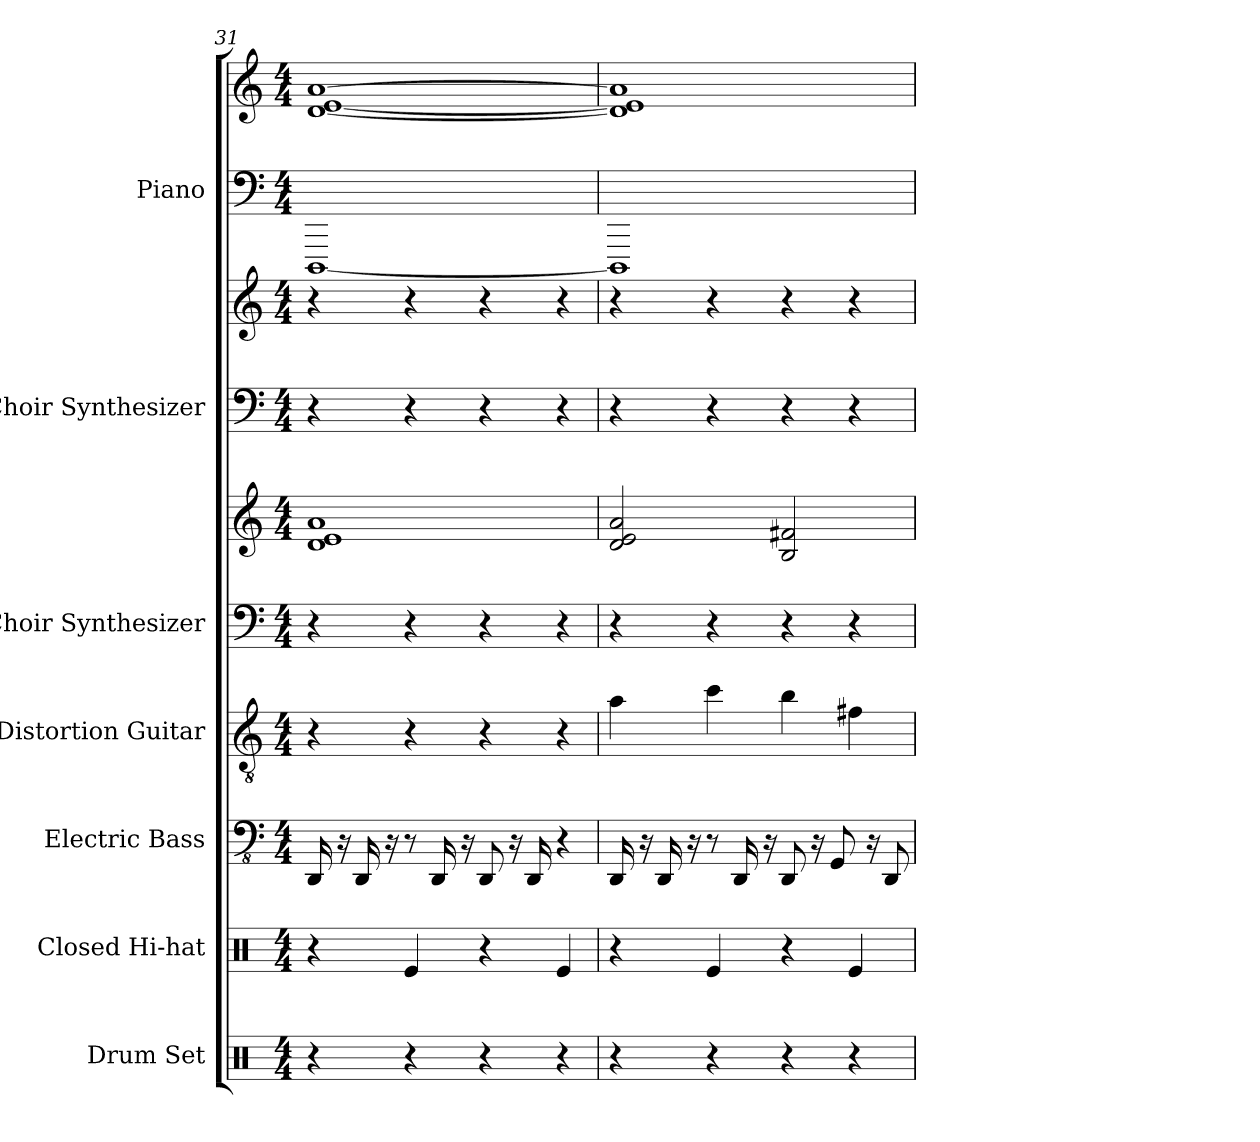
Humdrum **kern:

**kern	**kern	**kern	**kern	**kern	**kern	**kern	**kern	**kern	**kern
*part7	*part6	*part5	*part4	*part3	*part3	*part2	*part2	*part1	*part1
*staff10	*staff9	*staff8	*staff7	*staff6	*staff5	*staff4	*staff3	*staff2	*staff1
*I"Drum Set	*I"Closed Hi-hat	*I"Electric Bass	*I"Distortion Guitar	*I"Choir Synthesizer	*	*I"Choir Synthesizer	*	*I"Piano	*
*I'Drums	*I'Cl HH	*I'El. B.	*I'Dist. Guit.	*I'Synth.	*	*I'Synth.	*	*I'Pno.	*
*clefX	*clefX	*clefFv4	*clefGv2	*clefF4	*clefG2	*clefF4	*clefG2	*clefF4	*clefG2
*k[]	*k[]	*k[]	*k[]	*k[]	*k[]	*k[]	*k[]	*k[]	*k[]
*M4/4	*M4/4	*M4/4	*M4/4	*M4/4	*M4/4	*M4/4	*M4/4	*M4/4	*M4/4
=31	=31	=31	=31	=31	=31	=31	=31	=31	=31
4r	4r	16DDD	4r	4r	1d 1e 1a	4r	4r	[1DDD	[1d [1e [1a
.	.	16r	.	.	.	.	.	.	.
.	.	16DDD	.	.	.	.	.	.	.
.	.	16r	.	.	.	.	.	.	.
4r	4Re	8r	4r	4r	.	4r	4r	.	.
.	.	16DDD	.	.	.	.	.	.	.
.	.	16r	.	.	.	.	.	.	.
4r	4r	8DDD	4r	4r	.	4r	4r	.	.
.	.	16r	.	.	.	.	.	.	.
.	.	16DDD	.	.	.	.	.	.	.
4r	4Re	4r	4r	4r	.	4r	4r	.	.
=32	=32	=32	=32	=32	=32	=32	=32	=32	=32
4r	4r	16DDD	4a	4r	2d 2e 2a	4r	4r	1DDD]	1d] 1e] 1a]
.	.	16r	.	.	.	.	.	.	.
.	.	16DDD	.	.	.	.	.	.	.
.	.	16r	.	.	.	.	.	.	.
4r	4Re	8r	4cc	4r	.	4r	4r	.	.
.	.	16DDD	.	.	.	.	.	.	.
.	.	16r	.	.	.	.	.	.	.
4r	4r	8DDD	4b	4r	2B 2f#X	4r	4r	.	.
.	.	16r	.	.	.	.	.	.	.
.	.	8GGG	.	.	.	.	.	.	.
4r	4Re	.	4f#X	4r	.	4r	4r	.	.
.	.	16r	.	.	.	.	.	.	.
.	.	8DDD	.	.	.	.	.	.	.
=	=	=	=	=	=	=	=	=	=
*-	*-	*-	*-	*-	*-	*-	*-	*-	*-
